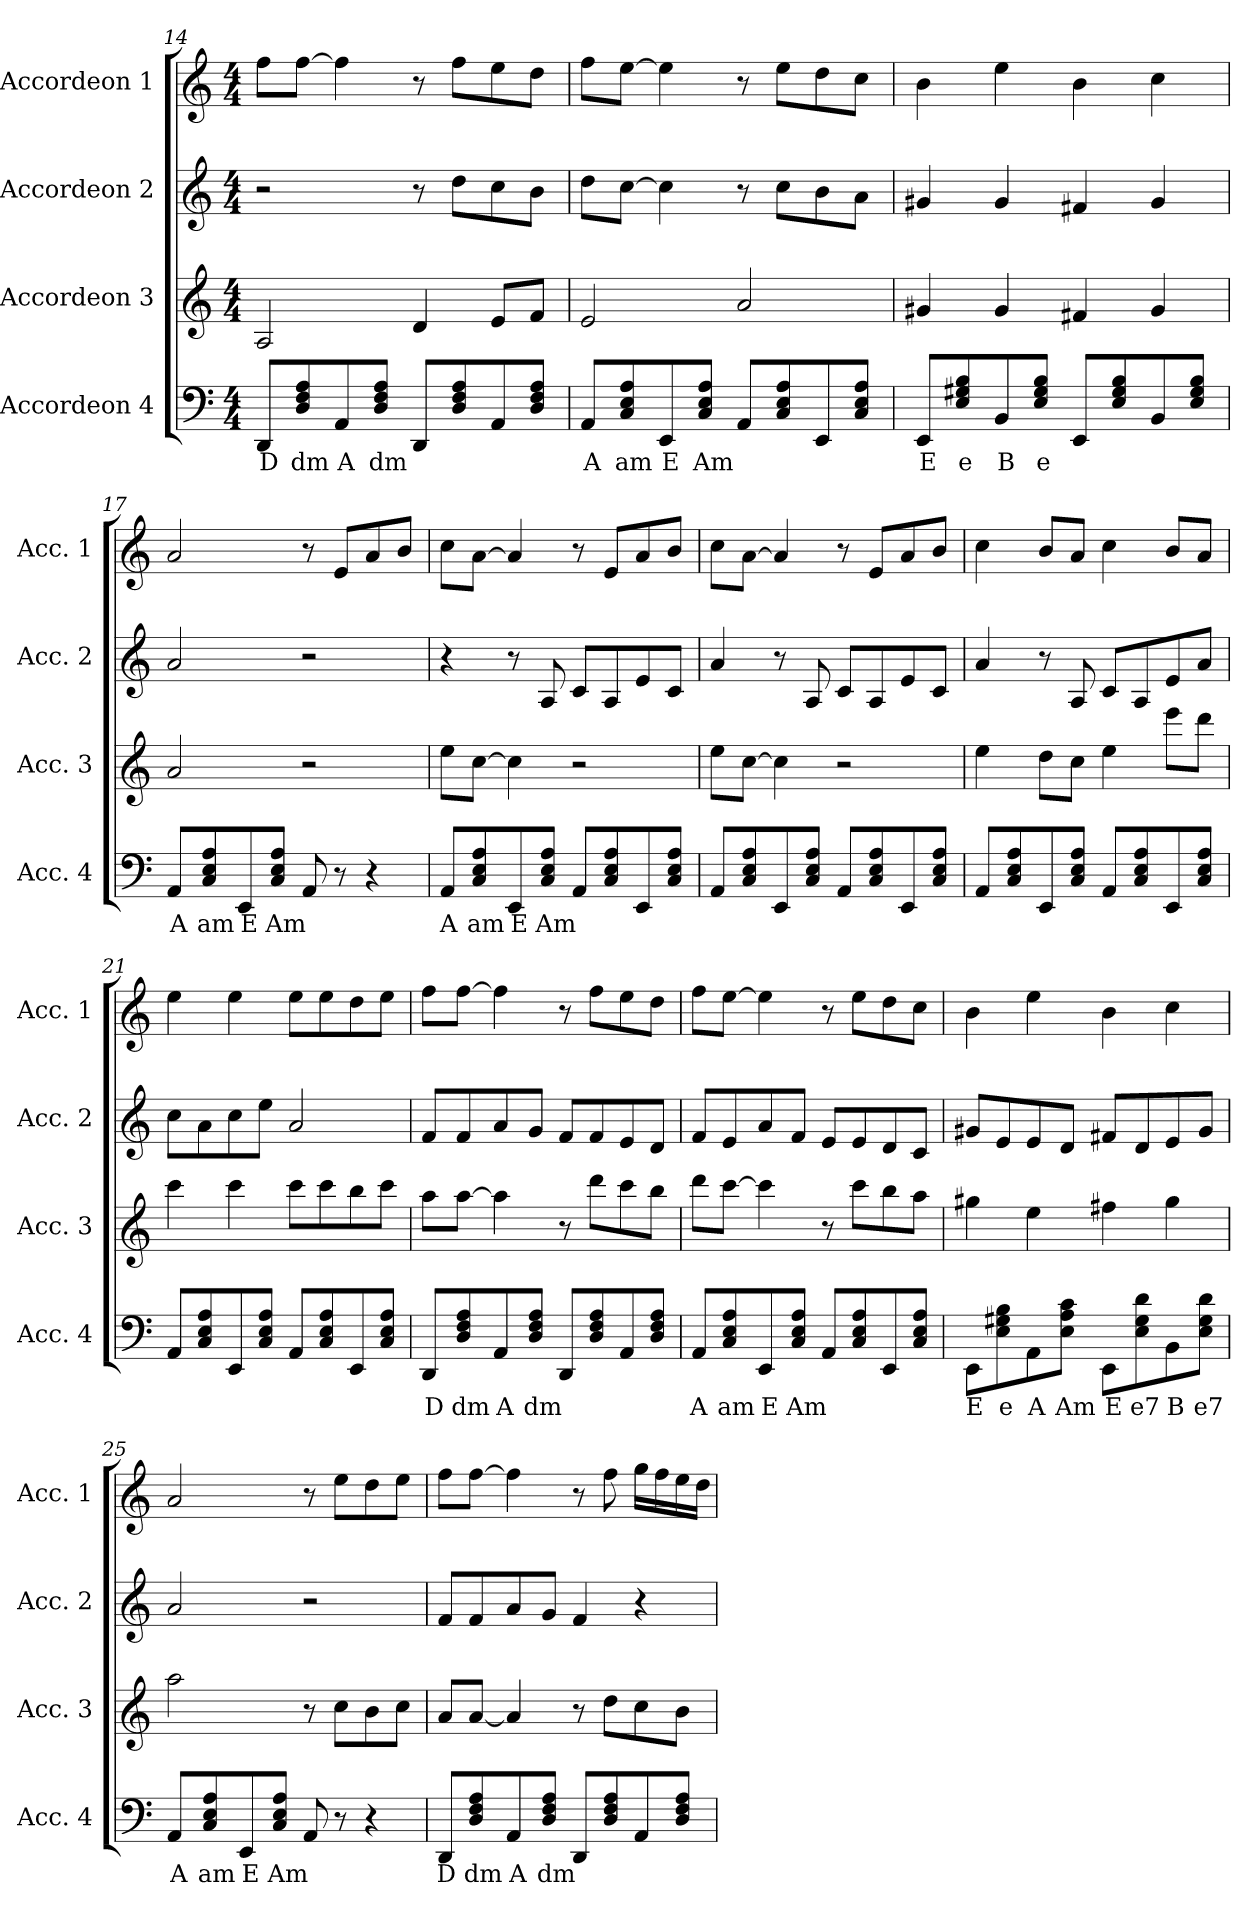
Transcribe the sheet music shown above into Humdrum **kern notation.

**kern	**text	**kern	**kern	**kern
*part4	*part4	*part3	*part2	*part1
*staff4	*staff4	*staff3	*staff2	*staff1
*I"Accordeon 4	*	*I"Accordeon 3	*I"Accordeon 2	*I"Accordeon 1
*I'Acc. 4	*	*I'Acc. 3	*I'Acc. 2	*I'Acc. 1
*clefF4	*	*clefG2	*clefG2	*clefG2
*k[]	*	*k[]	*k[]	*k[]
*M4/4	*	*M4/4	*M4/4	*M4/4
=14	=14	=14	=14	=14
!	!LO:LY:b	!	!	!
8DD/L	D	2A/	2r	8ff\L
!	!LO:LY:b	!	!	!
8D/ 8F/ 8A/	dm	.	.	[8ff\J
!	!LO:LY:b	!	!	!
8AA/	A	.	.	4ff\]
!	!LO:LY:b	!	!	!
8D/ 8F/ 8A/J	dm	.	.	.
8DD/L	.	4d/	8r	8r
8D/ 8F/ 8A/	.	.	8dd\L	8ff\L
8AA/	.	8e/L	8cc\	8ee\
8D/ 8F/ 8A/J	.	8f/J	8b\J	8dd\J
=15	=15	=15	=15	=15
!	!LO:LY:b	!	!	!
8AA/L	A	2e/	8dd\L	8ff\L
!	!LO:LY:b	!	!	!
8C/ 8E/ 8A/	am	.	[8cc\J	[8ee\J
!	!LO:LY:b	!	!	!
8EE/	E	.	4cc\]	4ee\]
!	!LO:LY:b	!	!	!
8C/ 8E/ 8A/J	Am	.	.	.
8AA/L	.	2a/	8r	8r
8C/ 8E/ 8A/	.	.	8cc\L	8ee\L
8EE/	.	.	8b\	8dd\
8C/ 8E/ 8A/J	.	.	8a\J	8cc\J
!!LO:LB:g=z
=16	=16	=16	=16	=16
!	!LO:LY:b	!	!	!
8EE/L	E	4g#X/	4g#X/	4b\
!	!LO:LY:b	!	!	!
8E/ 8G#X/ 8B/	e	.	.	.
!	!LO:LY:b	!	!	!
8BB/	B	4g#/	4g#/	4ee\
!	!LO:LY:b	!	!	!
8E/ 8G#/ 8B/J	e	.	.	.
8EE/L	.	4f#X/	4f#X/	4b\
8E/ 8G#/ 8B/	.	.	.	.
8BB/	.	4g#/	4g#/	4cc\
8E/ 8G#/ 8B/J	.	.	.	.
=17	=17	=17	=17	=17
!	!LO:LY:b	!	!	!
8AA/L	A	2a/	2a/	2a/
!	!LO:LY:b	!	!	!
8C/ 8E/ 8A/	am	.	.	.
!	!LO:LY:b	!	!	!
8EE/	E	.	.	.
!	!LO:LY:b	!	!	!
8C/ 8E/ 8A/J	Am	.	.	.
*	*	*	*	*MM90
8AA/	.	2r	2r	8r
8r	.	.	.	8e/L
4r	.	.	.	8a/
.	.	.	.	8b/J
=18	=18	=18	=18	=18
!	!LO:LY:b	!	!	!
8AA/L	A	8ee\L	4r	8cc\L
!	!LO:LY:b	!	!	!
8C/ 8E/ 8A/	am	[8cc\J	.	[8a\J
!	!LO:LY:b	!	!	!
8EE/	E	4cc\]	8r	4a/]
!	!LO:LY:b	!	!	!
8C/ 8E/ 8A/J	Am	.	8A/	.
8AA/L	.	2r	8c/L	8r
8C/ 8E/ 8A/	.	.	8A/	8e/L
8EE/	.	.	8e/	8a/
8C/ 8E/ 8A/J	.	.	8c/J	8b/J
=19	=19	=19	=19	=19
8AA/L	.	8ee\L	4a/	8cc\L
8C/ 8E/ 8A/	.	[8cc\J	.	[8a\J
8EE/	.	4cc\]	8r	4a/]
8C/ 8E/ 8A/J	.	.	8A/	.
8AA/L	.	2r	8c/L	8r
8C/ 8E/ 8A/	.	.	8A/	8e/L
8EE/	.	.	8e/	8a/
8C/ 8E/ 8A/J	.	.	8c/J	8b/J
!!LO:PB:g=z
=20	=20	=20	=20	=20
8AA/L	.	4ee\	4a/	4cc\
8C/ 8E/ 8A/	.	.	.	.
8EE/	.	8dd\L	8r	8b/L
8C/ 8E/ 8A/J	.	8cc\J	8A/	8a/J
8AA/L	.	4ee\	8c/L	4cc\
8C/ 8E/ 8A/	.	.	8A/	.
8EE/	.	8eee\L	8e/	8b/L
8C/ 8E/ 8A/J	.	8ddd\J	8a/J	8a/J
=21	=21	=21	=21	=21
8AA/L	.	4ccc\	8cc\L	4ee\
8C/ 8E/ 8A/	.	.	8a\	.
8EE/	.	4ccc\	8cc\	4ee\
8C/ 8E/ 8A/J	.	.	8ee\J	.
8AA/L	.	8ccc\L	2a/	8ee\L
8C/ 8E/ 8A/	.	8ccc\	.	8ee\
8EE/	.	8bb\	.	8dd\
8C/ 8E/ 8A/J	.	8ccc\J	.	8ee\J
=22	=22	=22	=22	=22
!	!LO:LY:b	!	!	!
8DD/L	D	8aa\L	8f/L	8ff\L
!	!LO:LY:b	!	!	!
8D/ 8F/ 8A/	dm	[8aa\J	8f/	[8ff\J
!	!LO:LY:b	!	!	!
8AA/	A	4aa\]	8a/	4ff\]
!	!LO:LY:b	!	!	!
8D/ 8F/ 8A/J	dm	.	8g/J	.
8DD/L	.	8r	8f/L	8r
8D/ 8F/ 8A/	.	8ddd\L	8f/	8ff\L
8AA/	.	8ccc\	8e/	8ee\
8D/ 8F/ 8A/J	.	8bb\J	8d/J	8dd\J
=23	=23	=23	=23	=23
!	!LO:LY:b	!	!	!
8AA/L	A	8ddd\L	8f/L	8ff\L
!	!LO:LY:b	!	!	!
8C/ 8E/ 8A/	am	[8ccc\J	8e/	[8ee\J
!	!LO:LY:b	!	!	!
8EE/	E	4ccc\]	8a/	4ee\]
!	!LO:LY:b	!	!	!
8C/ 8E/ 8A/J	Am	.	8f/J	.
8AA/L	.	8r	8e/L	8r
8C/ 8E/ 8A/	.	8ccc\L	8e/	8ee\L
8EE/	.	8bb\	8d/	8dd\
8C/ 8E/ 8A/J	.	8aa\J	8c/J	8cc\J
!!LO:LB:g=z
=24	=24	=24	=24	=24
!	!LO:LY:b	!	!	!
8EE\L	E	4gg#X\	8g#X/L	4b\
!	!LO:LY:b	!	!	!
8E\ 8G#X\ 8B\	e	.	8e/	.
!	!LO:LY:b	!	!	!
8AA\	A	4ee\	8e/	4ee\
!	!LO:LY:b	!	!	!
8E\ 8A\ 8c\J	Am	.	8d/J	.
!	!LO:LY:b	!	!	!
8EE\L	E	4ff#X\	8f#X/L	4b\
!	!LO:LY:b	!	!	!
8E\ 8G#\ 8d\	e7	.	8d/	.
!	!LO:LY:b	!	!	!
8BB\	B	4gg#\	8e/	4cc\
!	!LO:LY:b	!	!	!
8E\ 8G#\ 8d\J	e7	.	8g#/J	.
=25	=25	=25	=25	=25
!	!LO:LY:b	!	!	!
8AA/L	A	2aa\	2a/	2a/
!	!LO:LY:b	!	!	!
8C/ 8E/ 8A/	am	.	.	.
!	!LO:LY:b	!	!	!
8EE/	E	.	.	.
!	!LO:LY:b	!	!	!
8C/ 8E/ 8A/J	Am	.	.	.
*	*	*	*	*MM100
8AA/	.	8r	2r	8r
8r	.	8cc\L	.	8ee\L
4r	.	8b\	.	8dd\
.	.	8cc\J	.	8ee\J
=26	=26	=26	=26	=26
!	!LO:LY:b	!	!	!
8DD/L	D	8a/L	8f/L	8ff\L
!	!LO:LY:b	!	!	!
8D/ 8F/ 8A/	dm	[8a/J	8f/	[8ff\J
!	!LO:LY:b	!	!	!
8AA/	A	4a/]	8a/	4ff\]
!	!LO:LY:b	!	!	!
8D/ 8F/ 8A/J	dm	.	8g/J	.
8DD/L	.	8r	4f/	8r
8D/ 8F/ 8A/	.	8dd\L	.	8ff\
8AA/	.	8cc\	4r	16gg\LL
.	.	.	.	16ff\
8D/ 8F/ 8A/J	.	8b\J	.	16ee\
.	.	.	.	16dd\JJ
=	=	=	=	=
*-	*-	*-	*-	*-
